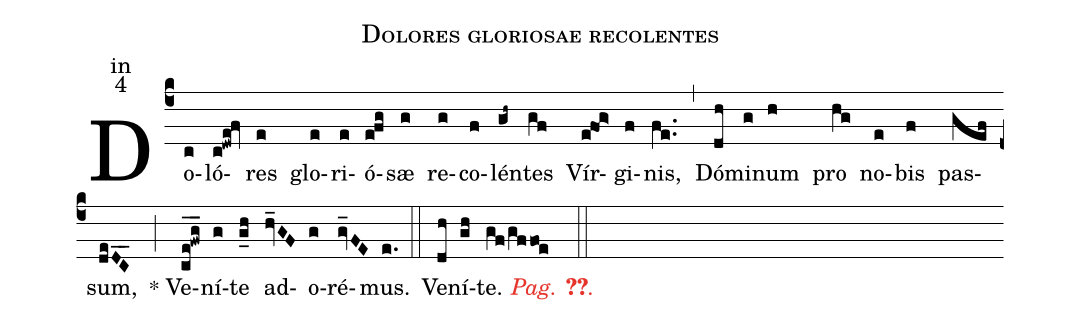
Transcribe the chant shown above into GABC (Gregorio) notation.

name:Dolores gloriosae recolentes;
office-part:in;
mode:4;
%%
(c4) Do(c)ló(c!dwe!fv)res(e) glo(e)ri(e)ó(efg)sæ(g) re(g)co(f)lén(gh~)tes(gf) Vír(e@fog>)gi(f)nis,(fe..) (,)
Dó(dh)mi(g)num(h) pro(hg) no(e)bis(f) pas(gef)sum,(deDC__) (;)
<sp>*</sp> Ve(ce_@fwg_)ní(g)te(g_h) ad(hv_GF)o(g)ré(gv_FE)mus.(e.)  (::)
Ve(dh)ní(gh)t{e}. <c><i>Pag. <v>\pageref{M-ORIP4c}</v>.</i></c>(gf/gffoe ::)
